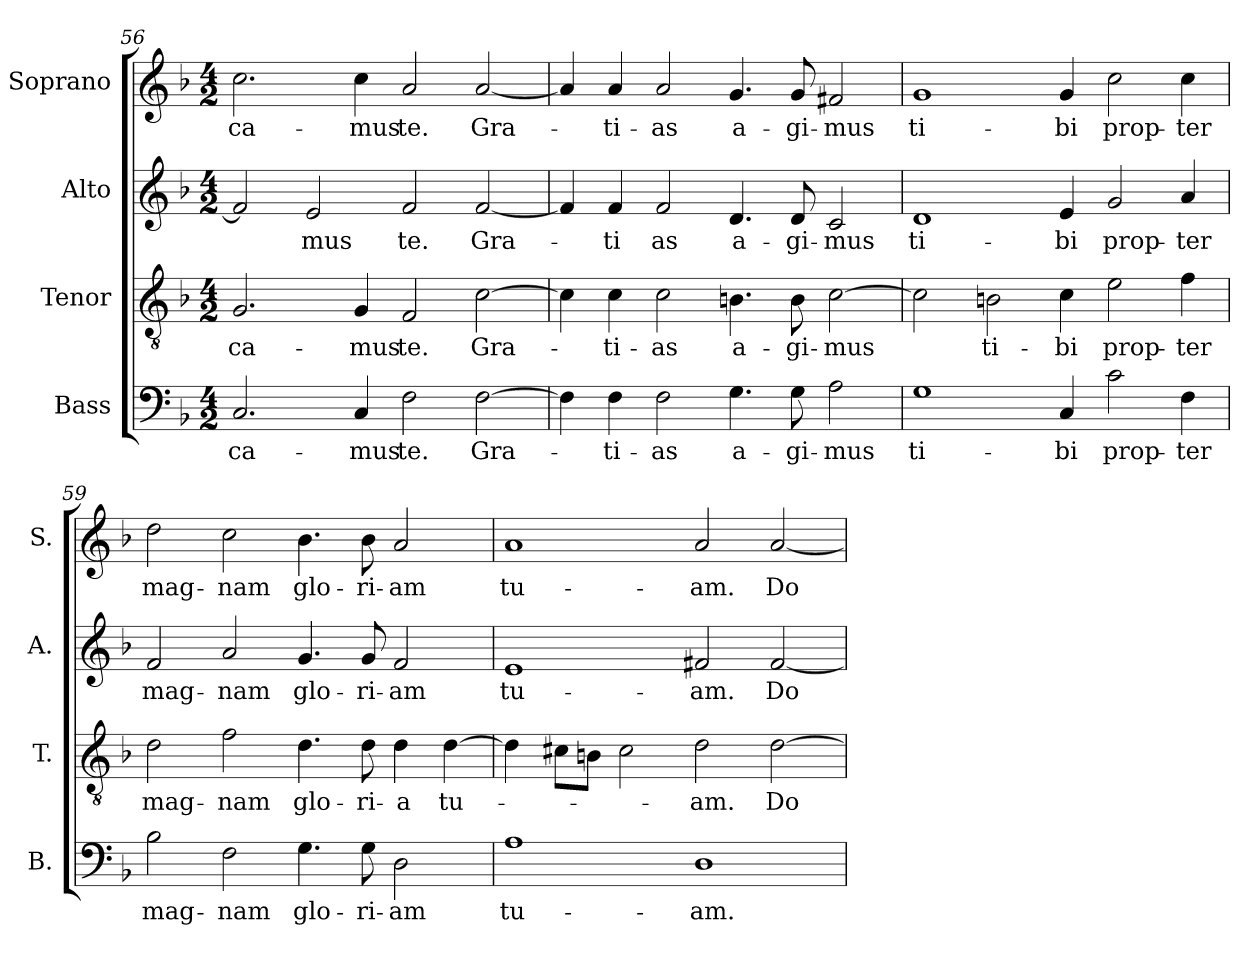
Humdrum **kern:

**kern	**text	**kern	**text	**kern	**text	**kern	**text
*part4	*part4	*part3	*part3	*part2	*part2	*part1	*part1
*staff4	*staff4	*staff3	*staff3	*staff2	*staff2	*staff1	*staff1
*I"Bass	*	*I"Tenor	*	*I"Alto	*	*I"Soprano	*
*I'B.	*	*I'T.	*	*I'A.	*	*I'S.	*
*clefF4	*	*clefGv2	*	*clefG2	*	*clefG2	*
*	*	*ITrd7c12	*	*	*	*	*
*k[b-]	*	*k[b-]	*	*k[b-]	*	*k[b-]	*
*F:	*	*F:	*	*F:	*	*F:	*
*M4/2	*	*M4/2	*	*M4/2	*	*M4/2	*
=56	=56	=56	=56	=56	=56	=56	=56
!	!LO:LY:b:color=#000000	!	!	!	!	!	!
!	!	!	!LO:LY:b:color=#000000	!	!	!	!
!	!	!	!	!	!	!	!LO:LY:b:color=#000000
2.Ci/	-ca-	2.GGi/	-ca-	2fi/]	.	2.cci\	-ca-
!	!	!	!	!	!LO:LY:b:color=#000000	!	!
.	.	.	.	2ei/	-mus	.	.
!	!LO:LY:b:color=#000000	!	!	!	!	!	!
!	!	!	!LO:LY:b:color=#000000	!	!	!	!
!	!	!	!	!	!	!	!LO:LY:b:color=#000000
4Ci/	-mus	4GGi/	-mus	.	.	4cci\	-mus
!	!LO:LY:b:color=#000000	!	!	!	!	!	!
!	!	!	!LO:LY:b:color=#000000	!	!	!	!
!	!	!	!	!	!LO:LY:b:color=#000000	!	!
!	!	!	!	!	!	!	!LO:LY:b:color=#000000
2Fi\	te.	2FFi/	te.	2fi/	te.	2ai/	te.
!	!LO:LY:b:color=#000000	!	!	!	!	!	!
!	!	!	!LO:LY:b:color=#000000	!	!	!	!
!	!	!	!	!	!LO:LY:b:color=#000000	!	!
!	!	!	!	!	!	!	!LO:LY:b:color=#000000
[2Fi\	Gra-	[2Ci\	Gra-	[2fi/	Gra-	[2ai/	Gra-
!!LO:LB:g=z
=57	=57	=57	=57	=57	=57	=57	=57
4Fi\]	.	4Ci\]	.	4fi/]	.	4ai/]	.
!	!LO:LY:b:color=#000000	!	!	!	!	!	!
!	!	!	!LO:LY:b:color=#000000	!	!	!	!
!	!	!	!	!	!LO:LY:b:color=#000000	!	!
!	!	!	!	!	!	!	!LO:LY:b:color=#000000
4Fi\	-ti-	4Ci\	-ti-	4fi/	-ti	4ai/	-ti-
!	!LO:LY:b:color=#000000	!	!	!	!	!	!
!	!	!	!LO:LY:b:color=#000000	!	!	!	!
!	!	!	!	!	!LO:LY:b:color=#000000	!	!
!	!	!	!	!	!	!	!LO:LY:b:color=#000000
2Fi\	-as	2Ci\	-as	2fi/	as	2ai/	-as
!	!LO:LY:b:color=#000000	!	!	!	!	!	!
!	!	!	!LO:LY:b:color=#000000	!	!	!	!
!	!	!	!	!	!LO:LY:b:color=#000000	!	!
!	!	!	!	!	!	!	!LO:LY:b:color=#000000
4.Gi\	a-	4.BBni\	a-	4.di/	a-	4.gi/	a-
!	!LO:LY:b:color=#000000	!	!	!	!	!	!
!	!	!	!LO:LY:b:color=#000000	!	!	!	!
!	!	!	!	!	!LO:LY:b:color=#000000	!	!
!	!	!	!	!	!	!	!LO:LY:b:color=#000000
8Gi\	-gi-	8BBi\	-gi-	8di/	-gi-	8gi/	-gi-
!	!LO:LY:b:color=#000000	!	!	!	!	!	!
!	!	!	!LO:LY:b:color=#000000	!	!	!	!
!	!	!	!	!	!LO:LY:b:color=#000000	!	!
!	!	!	!	!	!	!	!LO:LY:b:color=#000000
2Ai\	-mus	[2Ci\	-mus	2ci/	-mus	2f#Xi/	-mus
=58	=58	=58	=58	=58	=58	=58	=58
!	!LO:LY:b:color=#000000	!	!	!	!	!	!
!	!	!	!	!	!LO:LY:b:color=#000000	!	!
!	!	!	!	!	!	!	!LO:LY:b:color=#000000
1Gi	ti-	2Ci\]	.	1di	ti-	1gi	ti-
!	!	!	!LO:LY:b:color=#000000	!	!	!	!
.	.	2BBni\	ti-	.	.	.	.
!	!LO:LY:b:color=#000000	!	!	!	!	!	!
!	!	!	!LO:LY:b:color=#000000	!	!	!	!
!	!	!	!	!	!LO:LY:b:color=#000000	!	!
!	!	!	!	!	!	!	!LO:LY:b:color=#000000
4Ci/	-bi	4Ci\	-bi	4ei/	-bi	4gi/	-bi
!	!LO:LY:b:color=#000000	!	!	!	!	!	!
!	!	!	!LO:LY:b:color=#000000	!	!	!	!
!	!	!	!	!	!LO:LY:b:color=#000000	!	!
!	!	!	!	!	!	!	!LO:LY:b:color=#000000
2ci\	prop-	2Ei\	prop-	2gi/	prop-	2cci\	prop-
!	!LO:LY:b:color=#000000	!	!	!	!	!	!
!	!	!	!LO:LY:b:color=#000000	!	!	!	!
!	!	!	!	!	!LO:LY:b:color=#000000	!	!
!	!	!	!	!	!	!	!LO:LY:b:color=#000000
4Fi\	-ter	4Fi\	-ter	4ai/	-ter	4cci\	-ter
=59	=59	=59	=59	=59	=59	=59	=59
!	!LO:LY:b:color=#000000	!	!	!	!	!	!
!	!	!	!LO:LY:b:color=#000000	!	!	!	!
!	!	!	!	!	!LO:LY:b:color=#000000	!	!
!	!	!	!	!	!	!	!LO:LY:b:color=#000000
2B-i\	mag-	2Di\	mag-	2fi/	mag-	2ddi\	mag-
!	!LO:LY:b:color=#000000	!	!	!	!	!	!
!	!	!	!LO:LY:b:color=#000000	!	!	!	!
!	!	!	!	!	!LO:LY:b:color=#000000	!	!
!	!	!	!	!	!	!	!LO:LY:b:color=#000000
2Fi\	-nam	2Fi\	-nam	2ai/	-nam	2cci\	-nam
!	!LO:LY:b:color=#000000	!	!	!	!	!	!
!	!	!	!LO:LY:b:color=#000000	!	!	!	!
!	!	!	!	!	!LO:LY:b:color=#000000	!	!
!	!	!	!	!	!	!	!LO:LY:b:color=#000000
4.Gi\	glo-	4.Di\	glo-	4.gi/	glo-	4.b-i\	glo-
!	!LO:LY:b:color=#000000	!	!	!	!	!	!
!	!	!	!LO:LY:b:color=#000000	!	!	!	!
!	!	!	!	!	!LO:LY:b:color=#000000	!	!
!	!	!	!	!	!	!	!LO:LY:b:color=#000000
8Gi\	-ri-	8Di\	-ri-	8gi/	-ri-	8b-i\	-ri-
!	!LO:LY:b:color=#000000	!	!	!	!	!	!
!	!	!	!LO:LY:b:color=#000000	!	!	!	!
!	!	!	!	!	!LO:LY:b:color=#000000	!	!
!	!	!	!	!	!	!	!LO:LY:b:color=#000000
2Di\	-am	4Di\	-a	2fi/	-am	2ai/	-am
!	!	!	!LO:LY:b:color=#000000	!	!	!	!
.	.	[4Di\	tu-	.	.	.	.
=60	=60	=60	=60	=60	=60	=60	=60
!	!LO:LY:b:color=#000000	!	!	!	!	!	!
!	!	!	!	!	!LO:LY:b:color=#000000	!	!
!	!	!	!	!	!	!	!LO:LY:b:color=#000000
1Ai	tu-	4Di\]	.	1ei	tu-	1ai	tu-
.	.	8C#Xi\L	.	.	.	.	.
.	.	8BBni\J	.	.	.	.	.
.	.	2C#i\	.	.	.	.	.
!	!LO:LY:b:color=#000000	!	!	!	!	!	!
!	!	!	!LO:LY:b:color=#000000	!	!	!	!
!	!	!	!	!	!LO:LY:b:color=#000000	!	!
!	!	!	!	!	!	!	!LO:LY:b:color=#000000
1Di	-am.	2Di\	-am.	2f#Xi/	-am.	2ai/	-am.
!	!	!	!LO:LY:b:color=#000000	!	!	!	!
!	!	!	!	!	!LO:LY:b:color=#000000	!	!
!	!	!	!	!	!	!	!LO:LY:b:color=#000000
.	.	[2Di\	Do-	[2f#i/	Do-	[2ai/	Do-
=	=	=	=	=	=	=	=
*-	*-	*-	*-	*-	*-	*-	*-
